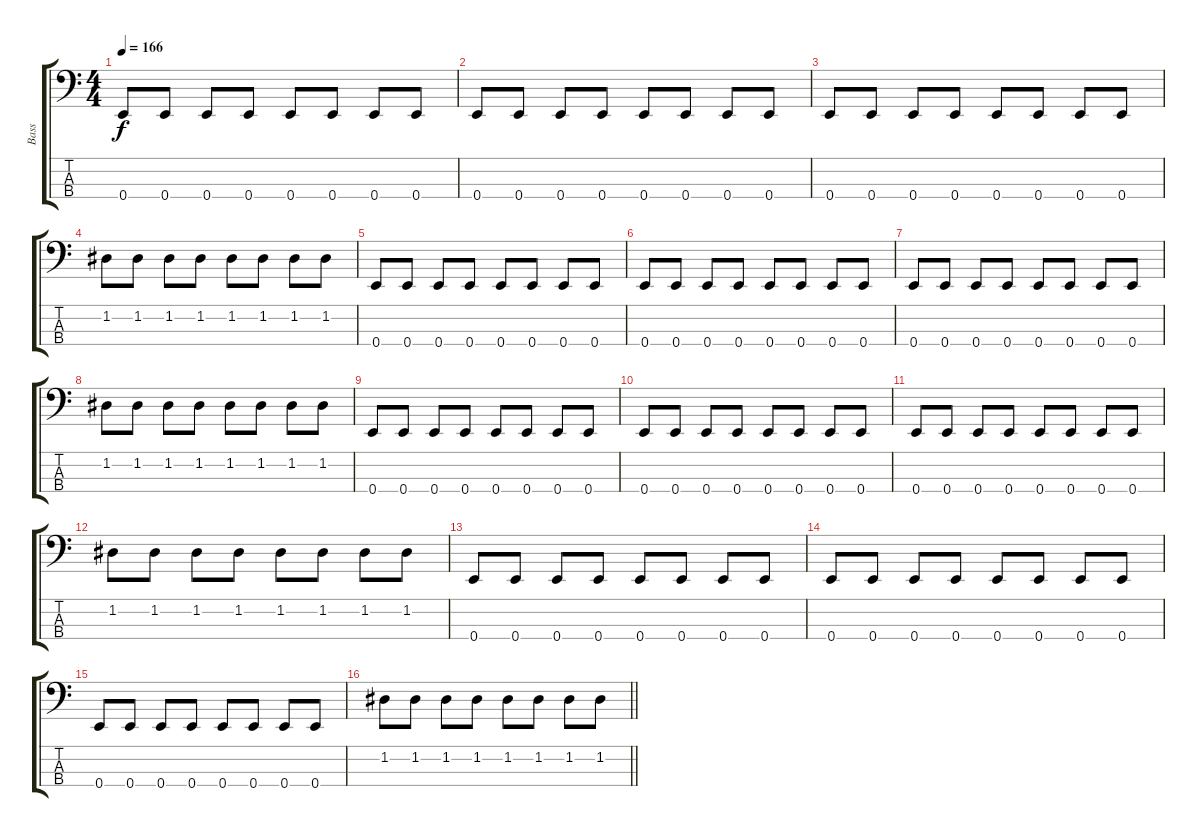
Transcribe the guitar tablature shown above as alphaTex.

\track ("Bass" "Bass") {instrument electricbassfinger}
\staff {score tabs}
\tuning (G2 D2 A1 E1) {hide}
\ts (4 4)
\tempo 166
\clef f4
\ks c
0.4.8{dy f} 0.4.8 0.4.8 0.4.8 0.4.8 0.4.8 0.4.8 0.4.8 |
0.4.8 0.4.8 0.4.8 0.4.8 0.4.8 0.4.8 0.4.8 0.4.8 |
0.4.8 0.4.8 0.4.8 0.4.8 0.4.8 0.4.8 0.4.8 0.4.8 |
1.2.8 1.2.8 1.2.8 1.2.8 1.2.8 1.2.8 1.2.8 1.2.8 |
0.4.8 0.4.8 0.4.8 0.4.8 0.4.8 0.4.8 0.4.8 0.4.8 |
0.4.8 0.4.8 0.4.8 0.4.8 0.4.8 0.4.8 0.4.8 0.4.8 |
0.4.8 0.4.8 0.4.8 0.4.8 0.4.8 0.4.8 0.4.8 0.4.8 |
1.2.8 1.2.8 1.2.8 1.2.8 1.2.8 1.2.8 1.2.8 1.2.8 |
0.4.8 0.4.8 0.4.8 0.4.8 0.4.8 0.4.8 0.4.8 0.4.8 |
0.4.8 0.4.8 0.4.8 0.4.8 0.4.8 0.4.8 0.4.8 0.4.8 |
0.4.8 0.4.8 0.4.8 0.4.8 0.4.8 0.4.8 0.4.8 0.4.8 |
1.2.8 1.2.8 1.2.8 1.2.8 1.2.8 1.2.8 1.2.8 1.2.8 |
0.4.8 0.4.8 0.4.8 0.4.8 0.4.8 0.4.8 0.4.8 0.4.8 |
0.4.8 0.4.8 0.4.8 0.4.8 0.4.8 0.4.8 0.4.8 0.4.8 |
0.4.8 0.4.8 0.4.8 0.4.8 0.4.8 0.4.8 0.4.8 0.4.8 |
\barLineRight lightlight
1.2.8 1.2.8 1.2.8 1.2.8 1.2.8 1.2.8 1.2.8 1.2.8
